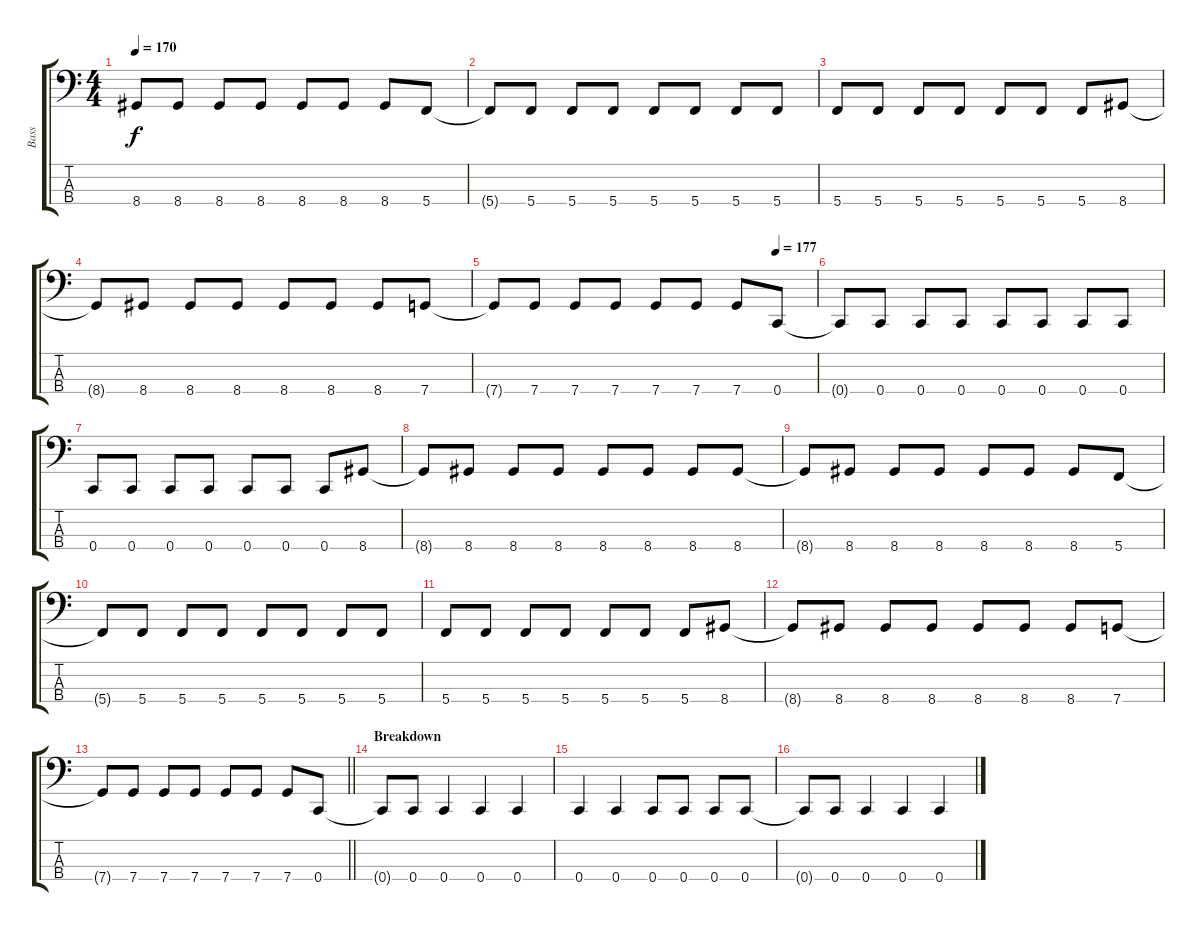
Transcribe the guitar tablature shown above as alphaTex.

\track ("Bass" "Bass") {instrument electricbasspick}
\staff {score tabs}
\tuning (F2 C2 G1 C1) {hide}
\ts (4 4)
\tempo 170
\clef f4
\ks c
8.4{t}.8{dy f} 8.4.8 8.4.8 8.4.8 8.4.8 8.4.8 8.4.8 5.4.8 |
5.4{t}.8 5.4.8 5.4.8 5.4.8 5.4.8 5.4.8 5.4.8 5.4.8 |
5.4.8 5.4.8 5.4.8 5.4.8 5.4.8 5.4.8 5.4.8 8.4.8 |
8.4{t}.8 8.4.8 8.4.8 8.4.8 8.4.8 8.4.8 8.4.8 7.4.8 |
\tempo (177 0.875)
7.4{t}.8 7.4.8 7.4.8 7.4.8 7.4.8 7.4.8 7.4.8 0.4.8 |
0.4{t}.8 0.4.8 0.4.8 0.4.8 0.4.8 0.4.8 0.4.8 0.4.8 |
0.4.8 0.4.8 0.4.8 0.4.8 0.4.8 0.4.8 0.4.8 8.4.8 |
8.4{t}.8 8.4.8 8.4.8 8.4.8 8.4.8 8.4.8 8.4.8 8.4.8 |
8.4{t}.8 8.4.8 8.4.8 8.4.8 8.4.8 8.4.8 8.4.8 5.4.8 |
5.4{t}.8 5.4.8 5.4.8 5.4.8 5.4.8 5.4.8 5.4.8 5.4.8 |
5.4.8 5.4.8 5.4.8 5.4.8 5.4.8 5.4.8 5.4.8 8.4.8 |
8.4{t}.8 8.4.8 8.4.8 8.4.8 8.4.8 8.4.8 8.4.8 7.4.8 |
\barLineRight lightlight
7.4{t}.8 7.4.8 7.4.8 7.4.8 7.4.8 7.4.8 7.4.8 0.4.8 |
\section ("" "Breakdown")
0.4{t}.8 0.4.8 0.4.4 0.4.4 0.4.4 |
0.4.4 0.4.4 0.4.8 0.4.8 0.4.8 0.4.8 |
0.4{t}.8 0.4.8 0.4.4 0.4.4 0.4.4
